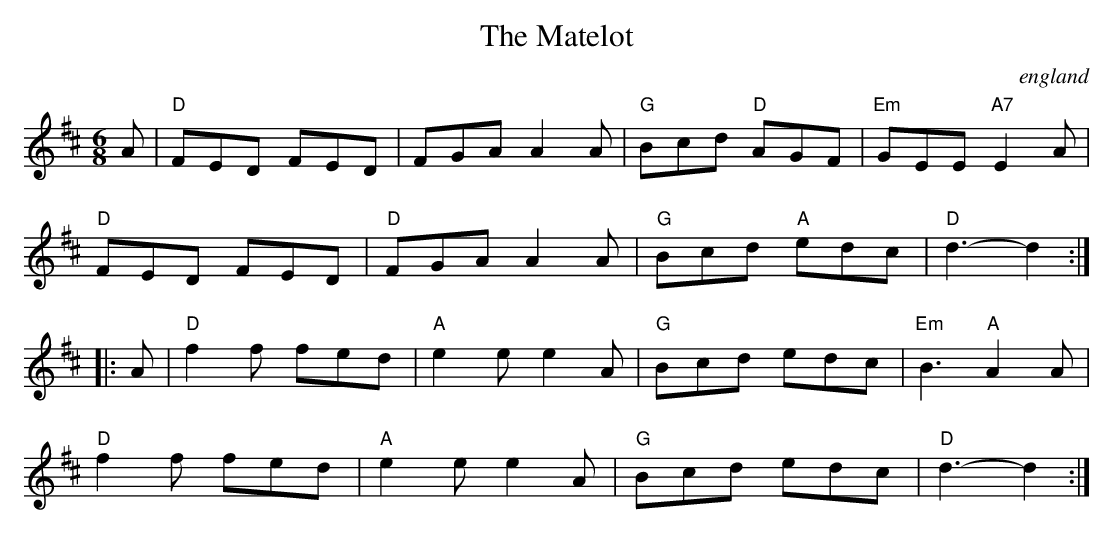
X:1
T:The Matelot
O:england
M:6/8
K:D
A|"D"FED FED|FGA A2A|"G"Bcd "D"AGF|"Em"GEE "A7"E2A|
"D"FED FED|"D"FGA A2A|"G"Bcd "A"edc|"D"d3 -d2::
A|"D"f2f fed|"A"e2e e2A|"G"Bcd edc|"Em"B3 "A"A2A|
"D"f2f fed|"A"e2e e2A|"G"Bcd edc|"D"d3 -d2:|
